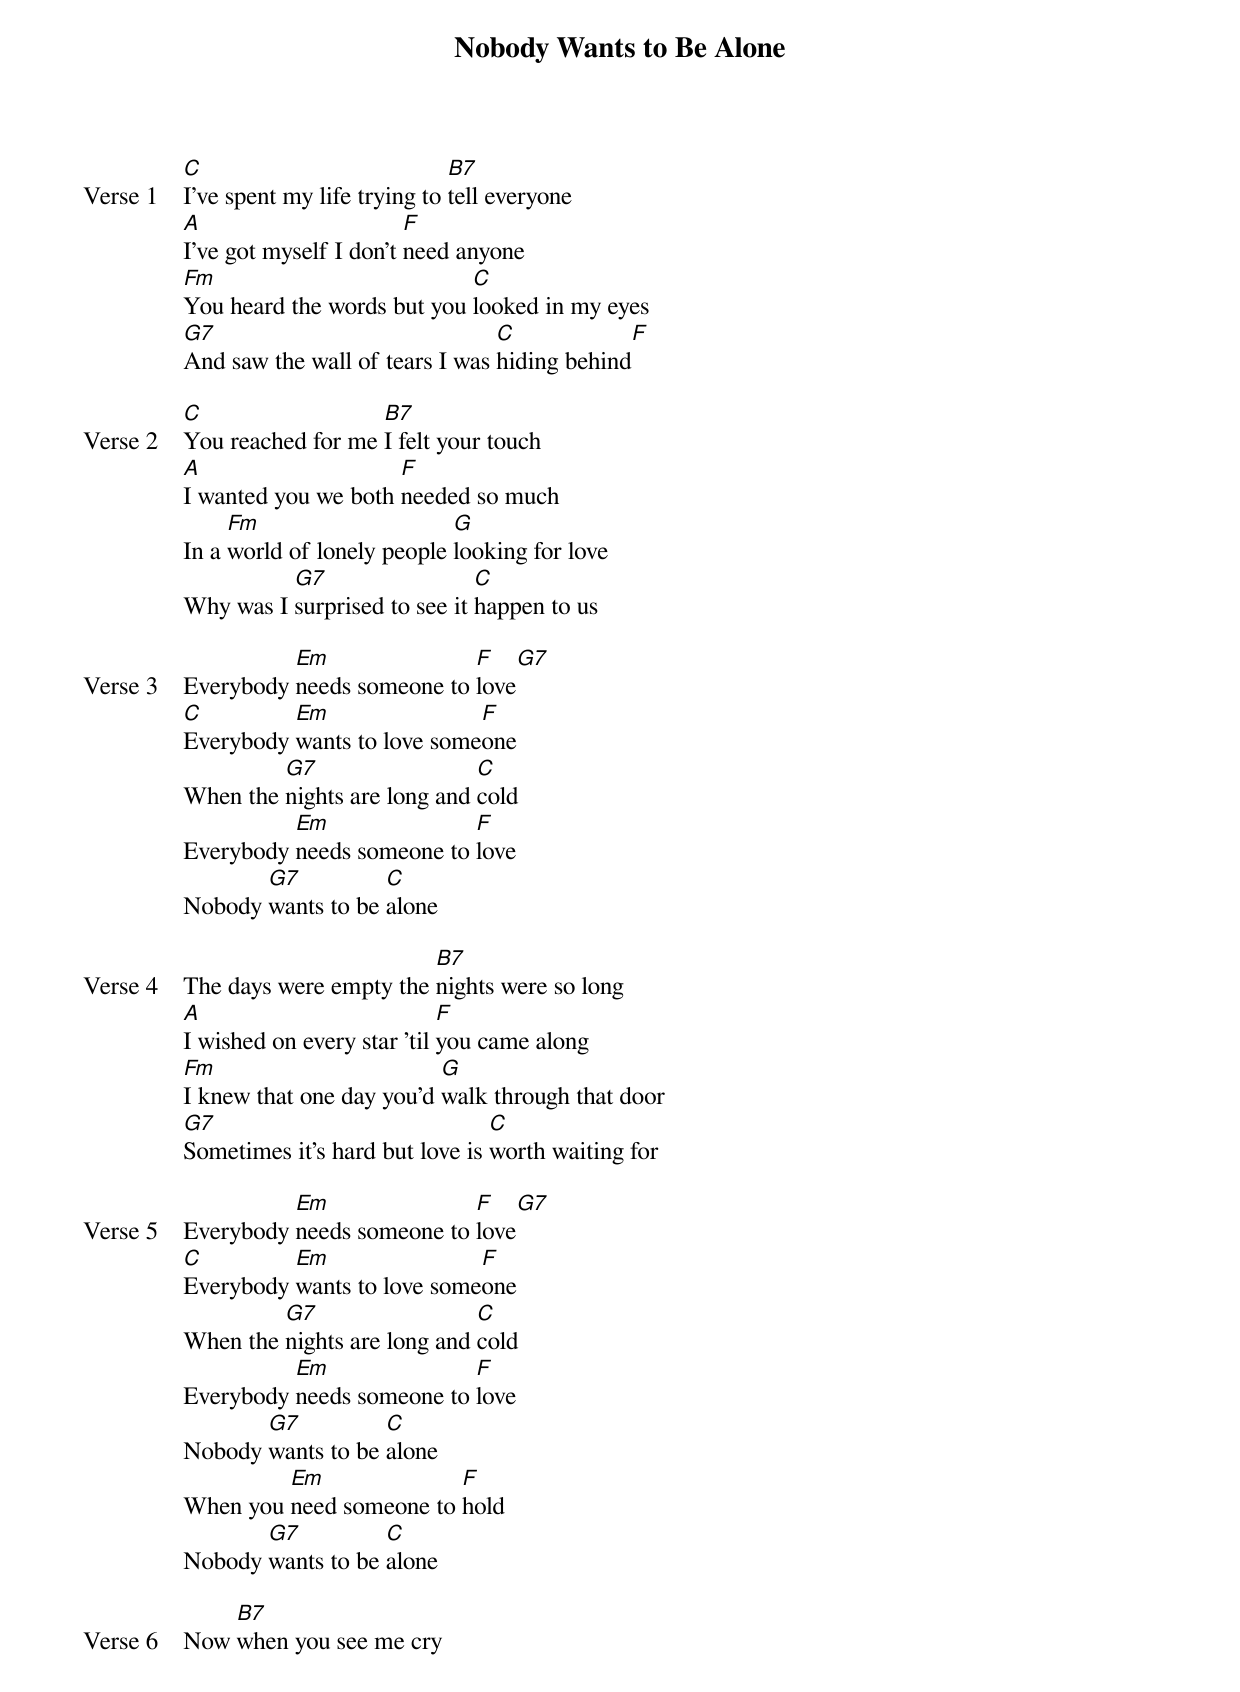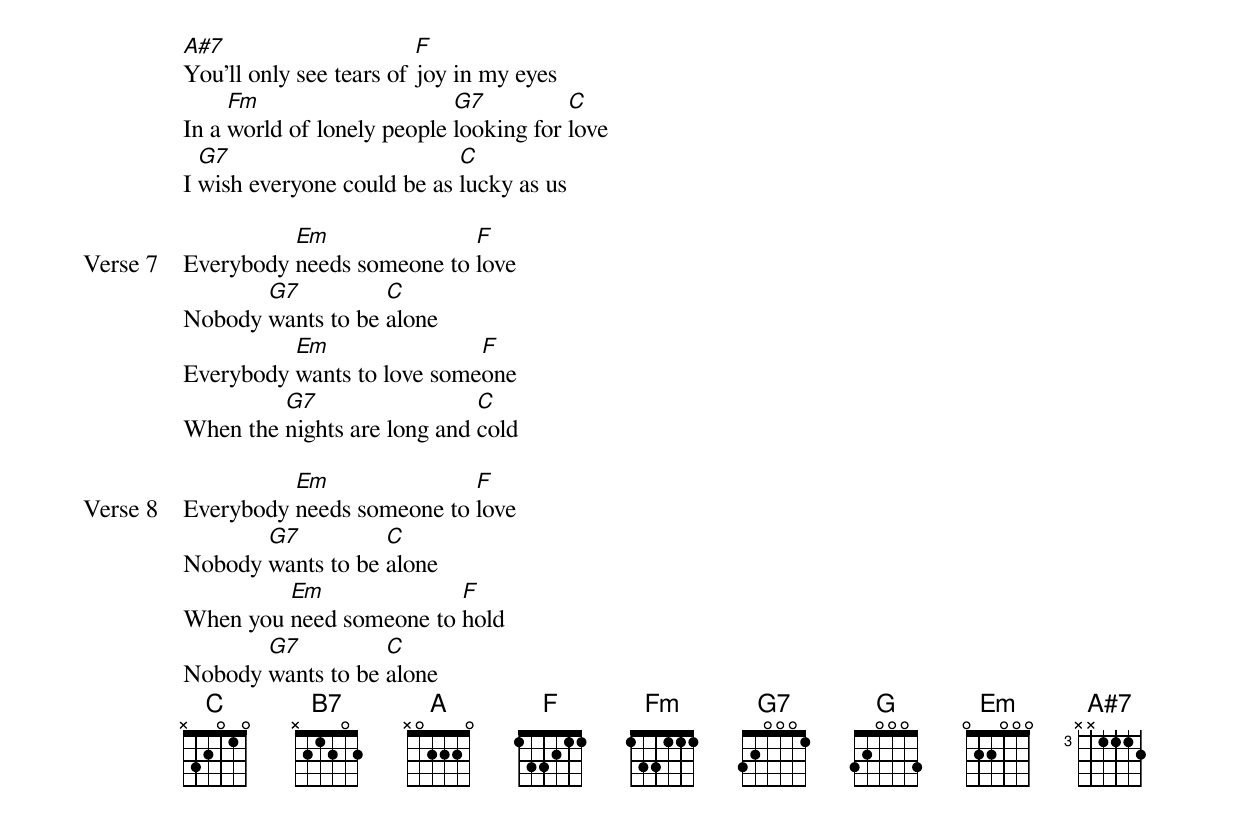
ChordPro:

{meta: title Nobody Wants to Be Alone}
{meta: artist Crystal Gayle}
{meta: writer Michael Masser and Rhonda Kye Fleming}

{start_of_verse: Verse 1}
[C]I've spent my life trying to [B7]tell everyone
[A]I've got myself I don't [F]need anyone
[Fm]You heard the words but you [C]looked in my eyes
[G7]And saw the wall of tears I was [C]hiding behind[F]
{end_of_verse}

{start_of_verse: Verse 2}
[C]You reached for me [B7]I felt your touch
[A]I wanted you we both [F]needed so much
In a [Fm]world of lonely people [G]looking for love
Why was I [G7]surprised to see it [C]happen to us
{end_of_verse}

{start_of_verse: Verse 3}
Everybody [Em]needs someone to [F]love[G7]
[C]Everybody [Em]wants to love some[F]one
When the [G7]nights are long and [C]cold
Everybody [Em]needs someone to [F]love
Nobody [G7]wants to be [C]alone
{end_of_verse}

{start_of_verse: Verse 4}
The days were empty the [B7]nights were so long
[A]I wished on every star 'til [F]you came along
[Fm]I knew that one day you'd [G]walk through that door
[G7]Sometimes it's hard but love is [C]worth waiting for
{end_of_verse}

{start_of_verse: Verse 5}
Everybody [Em]needs someone to [F]love[G7]
[C]Everybody [Em]wants to love some[F]one
When the [G7]nights are long and [C]cold
Everybody [Em]needs someone to [F]love
Nobody [G7]wants to be [C]alone
When you [Em]need someone to [F]hold
Nobody [G7]wants to be [C]alone
{end_of_verse}

{start_of_verse: Verse 6}
Now [B7]when you see me cry
[A#7]You'll only see tears of [F]joy in my eyes
In a [Fm]world of lonely people [G7]looking for [C]love
I [G7]wish everyone could be as [C]lucky as us
{end_of_verse}

{start_of_verse: Verse 7}
Everybody [Em]needs someone to [F]love
Nobody [G7]wants to be [C]alone
Everybody [Em]wants to love some[F]one
When the [G7]nights are long and [C]cold
{end_of_verse}

{start_of_verse: Verse 8}
Everybody [Em]needs someone to [F]love
Nobody [G7]wants to be [C]alone
When you [Em]need someone to [F]hold
Nobody [G7]wants to be [C]alone
{end_of_verse}
